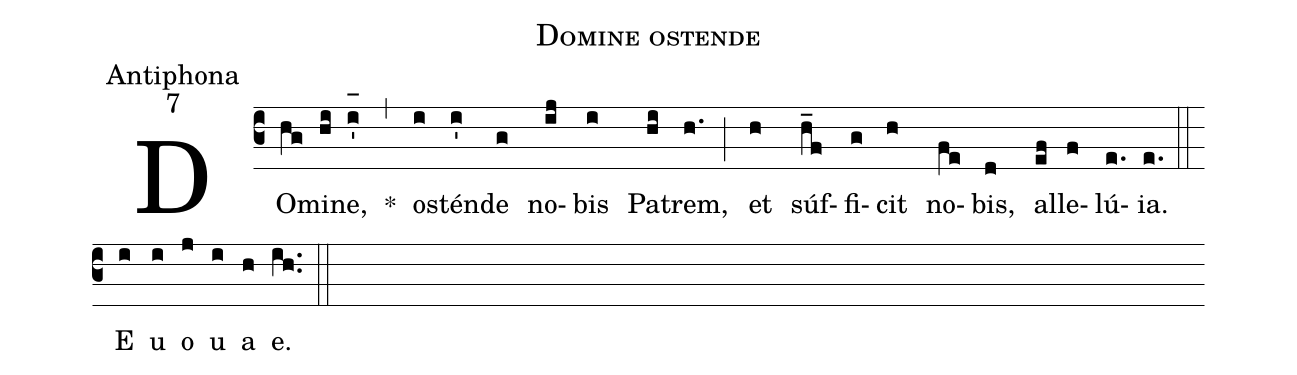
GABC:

name:Domine ostende;
office-part:Antiphona;
mode:7;
%%
(c3) DO(hg)mi(hi)ne,(i'_[oh:h]) *(,) os(i)tén(i')de(g) no(ij)bis(i) Pa(hi)trem,(h.) (;) et(h) súf(h_f)fi(g)cit(h) no(fe)bis,(d) al(ef)le(f)lú(e.){ia}.(e.) (::) <eu>E(i) u(i) o(j) u(i) a(h) e.</eu>(ih..) (::)
